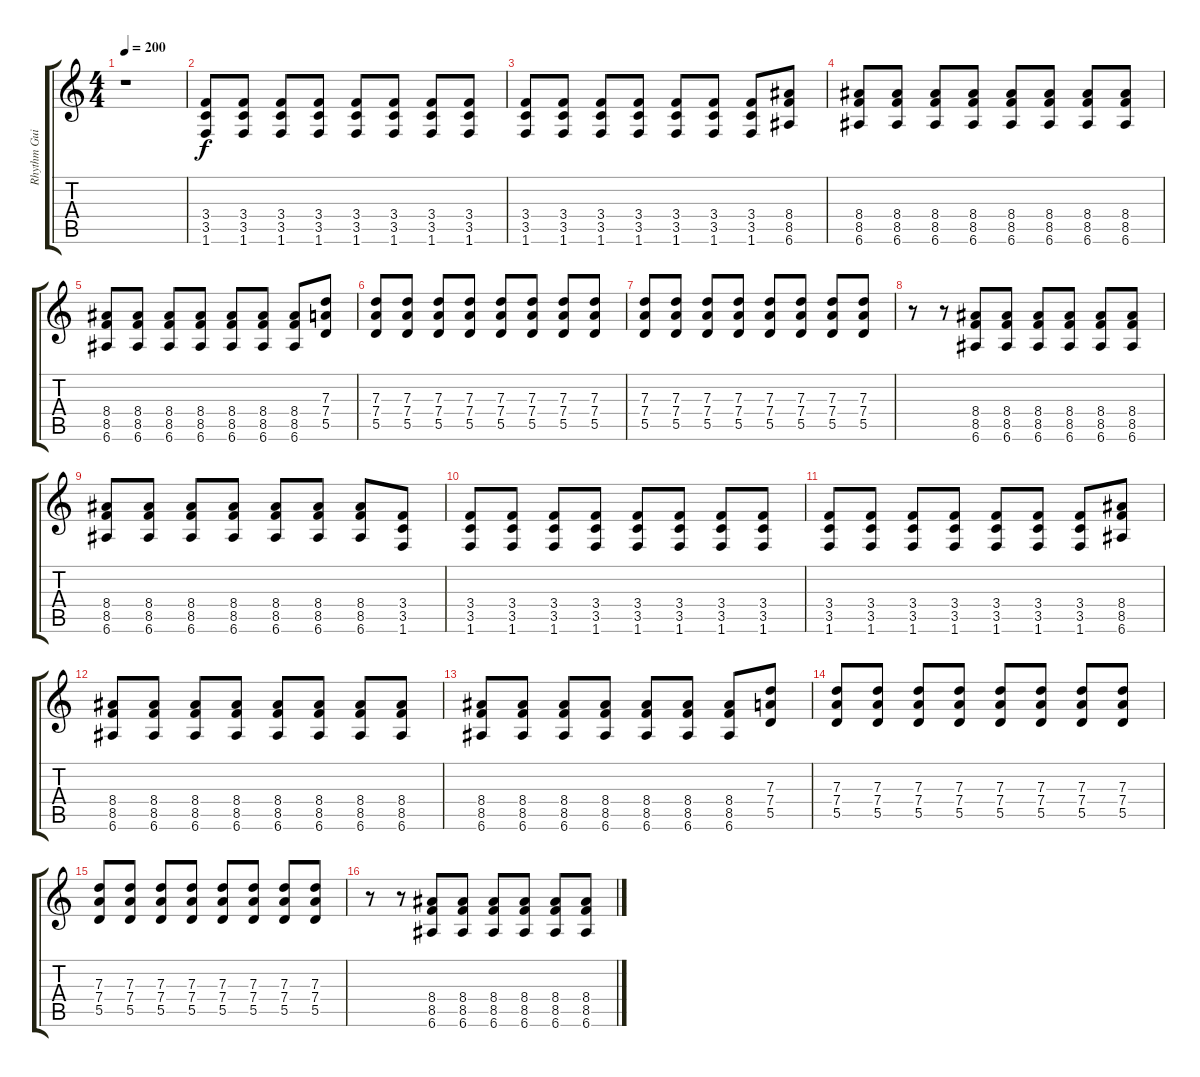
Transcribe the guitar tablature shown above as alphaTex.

\track ("Rhythm Guitar" "Rhythm Gui") {instrument distortionguitar}
\staff {score tabs}
\tuning (E4 B3 G3 D3 A2 E2) {hide}
\ts (4 4)
\tempo 200
\clef g2
\ks c
r.1{dy f} |
(3.4 3.5 1.6).8 (3.4 3.5 1.6).8 (3.4 3.5 1.6).8 (3.4 3.5 1.6).8 (3.4 3.5 1.6).8 (3.4 3.5 1.6).8 (3.4 3.5 1.6).8 (3.4 3.5 1.6).8 |
(3.4 3.5 1.6).8 (3.4 3.5 1.6).8 (3.4 3.5 1.6).8 (3.4 3.5 1.6).8 (3.4 3.5 1.6).8 (3.4 3.5 1.6).8 (3.4 3.5 1.6).8 (8.4 8.5 6.6).8 |
(8.4 8.5 6.6).8 (8.4 8.5 6.6).8 (8.4 8.5 6.6).8 (8.4 8.5 6.6).8 (8.4 8.5 6.6).8 (8.4 8.5 6.6).8 (8.4 8.5 6.6).8 (8.4 8.5 6.6).8 |
(8.4 8.5 6.6).8 (8.4 8.5 6.6).8 (8.4 8.5 6.6).8 (8.4 8.5 6.6).8 (8.4 8.5 6.6).8 (8.4 8.5 6.6).8 (8.4 8.5 6.6).8 (7.3 7.4 5.5).8 |
(7.3 7.4 5.5).8 (7.3 7.4 5.5).8 (7.3 7.4 5.5).8 (7.3 7.4 5.5).8 (7.3 7.4 5.5).8 (7.3 7.4 5.5).8 (7.3 7.4 5.5).8 (7.3 7.4 5.5).8 |
(7.3 7.4 5.5).8 (7.3 7.4 5.5).8 (7.3 7.4 5.5).8 (7.3 7.4 5.5).8 (7.3 7.4 5.5).8 (7.3 7.4 5.5).8 (7.3 7.4 5.5).8 (7.3 7.4 5.5).8 |
r.8 r.8 (8.4 8.5 6.6).8 (8.4 8.5 6.6).8 (8.4 8.5 6.6).8 (8.4 8.5 6.6).8 (8.4 8.5 6.6).8 (8.4 8.5 6.6).8 |
(8.4 8.5 6.6).8 (8.4 8.5 6.6).8 (8.4 8.5 6.6).8 (8.4 8.5 6.6).8 (8.4 8.5 6.6).8 (8.4 8.5 6.6).8 (8.4 8.5 6.6).8 (3.4 3.5 1.6).8 |
(3.4 3.5 1.6).8 (3.4 3.5 1.6).8 (3.4 3.5 1.6).8 (3.4 3.5 1.6).8 (3.4 3.5 1.6).8 (3.4 3.5 1.6).8 (3.4 3.5 1.6).8 (3.4 3.5 1.6).8 |
(3.4 3.5 1.6).8 (3.4 3.5 1.6).8 (3.4 3.5 1.6).8 (3.4 3.5 1.6).8 (3.4 3.5 1.6).8 (3.4 3.5 1.6).8 (3.4 3.5 1.6).8 (8.4 8.5 6.6).8 |
(8.4 8.5 6.6).8 (8.4 8.5 6.6).8 (8.4 8.5 6.6).8 (8.4 8.5 6.6).8 (8.4 8.5 6.6).8 (8.4 8.5 6.6).8 (8.4 8.5 6.6).8 (8.4 8.5 6.6).8 |
(8.4 8.5 6.6).8 (8.4 8.5 6.6).8 (8.4 8.5 6.6).8 (8.4 8.5 6.6).8 (8.4 8.5 6.6).8 (8.4 8.5 6.6).8 (8.4 8.5 6.6).8 (7.3 7.4 5.5).8 |
(7.3 7.4 5.5).8 (7.3 7.4 5.5).8 (7.3 7.4 5.5).8 (7.3 7.4 5.5).8 (7.3 7.4 5.5).8 (7.3 7.4 5.5).8 (7.3 7.4 5.5).8 (7.3 7.4 5.5).8 |
(7.3 7.4 5.5).8 (7.3 7.4 5.5).8 (7.3 7.4 5.5).8 (7.3 7.4 5.5).8 (7.3 7.4 5.5).8 (7.3 7.4 5.5).8 (7.3 7.4 5.5).8 (7.3 7.4 5.5).8 |
r.8 r.8 (8.4 8.5 6.6).8 (8.4 8.5 6.6).8 (8.4 8.5 6.6).8 (8.4 8.5 6.6).8 (8.4 8.5 6.6).8 (8.4 8.5 6.6).8
